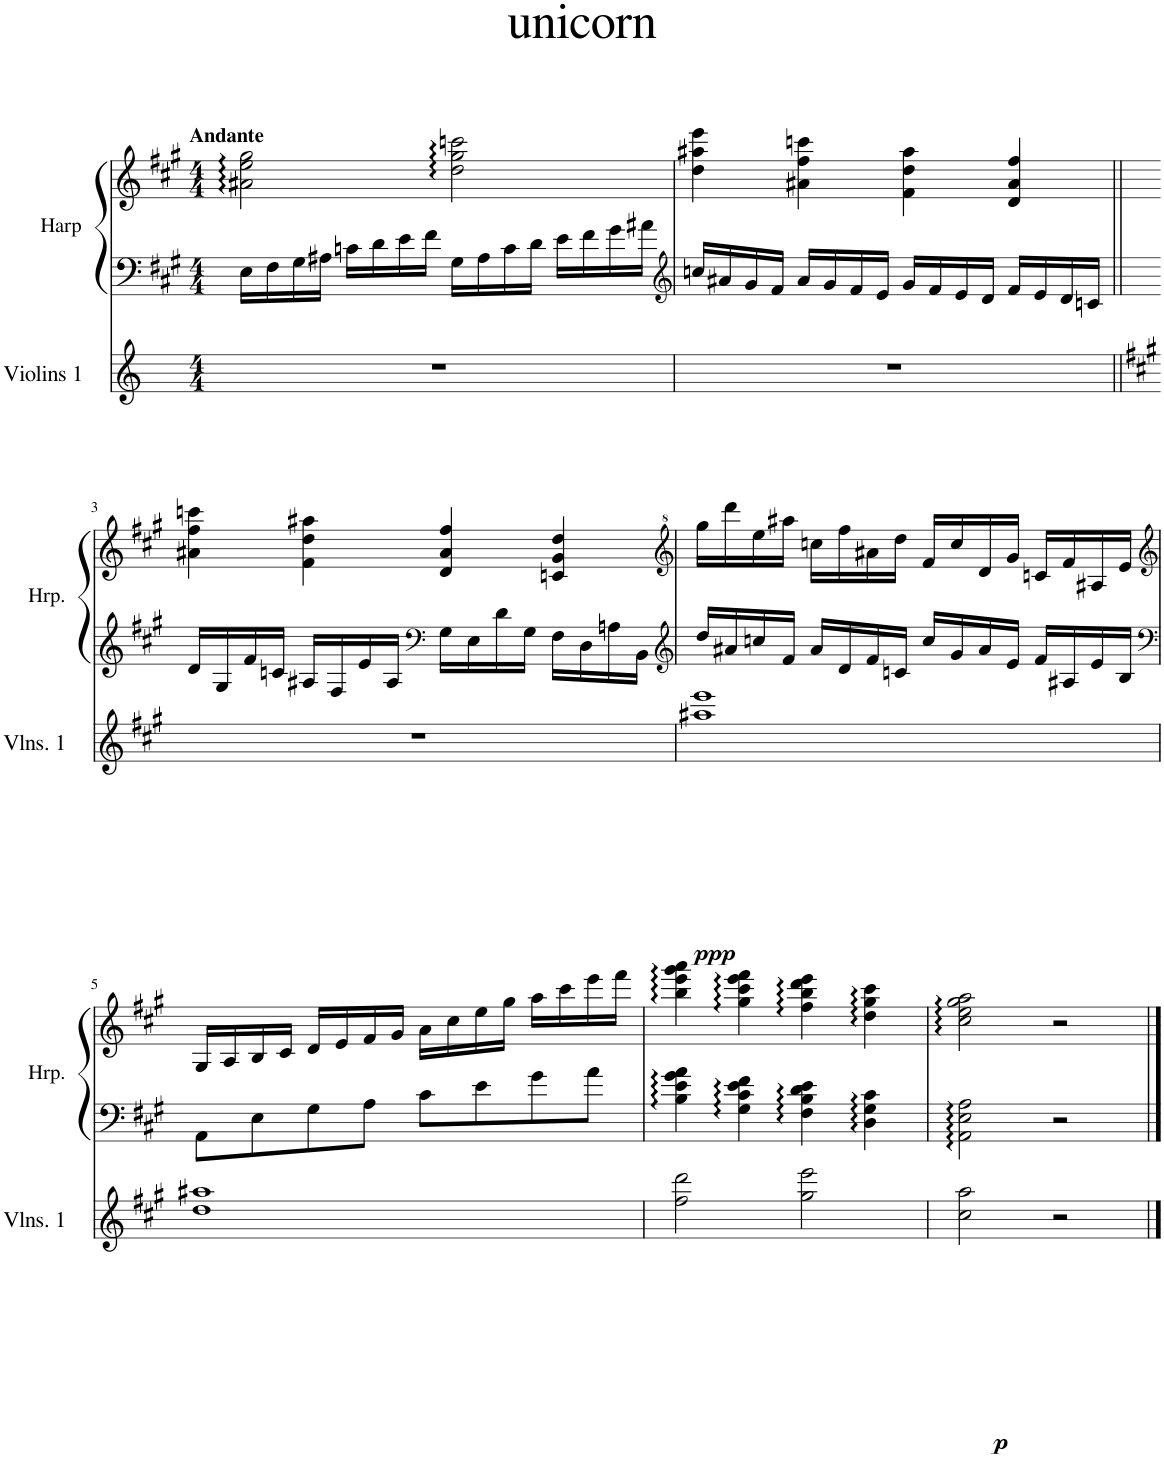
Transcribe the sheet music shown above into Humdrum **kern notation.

**kern	**dynam	**kern	**kern
*part2	*part2	*part1	*part1
*staff3	*staff3	*staff2	*staff1
*I"Violins 1	*	*I"Harp	*
*I'Vlns. 1	*	*I'Hrp.	*
*clefG2	*	*clefF4	*clefG2
*k[]	*	*k[f#c#g#]	*k[f#c#g#]
*M4/4	*	*M4/4	*M4/4
=1	=1	=1	=1
!	!	!	!LO:TX:a:B:t=Andante
1r	.	16E\LL	2a#X\:: 2ee\:: 2gg#\::
.	.	16F#\	.
.	.	16G#\	.
.	.	16A#X\JJ	.
.	.	16cn\LL	.
.	.	16d\	.
.	.	16e\	.
.	.	16f#\JJ	.
.	.	16G#\LL	2dd\:: 2gg#\:: 2cccn\::
.	.	16A#\	.
.	.	16c\	.
.	.	16d\JJ	.
.	.	16e\LL	.
.	.	16f#\	.
.	.	16g#\	.
.	.	16a#X\JJ	.
=2	=2	=2	=2
*	*	*clefG2	*
1r	.	16ccn/LL	4dd\ 4aa#X\ 4eee\
.	.	16a#X/	.
.	.	16g#/	.
.	.	16f#/JJ	.
.	.	16a#/LL	4a#X\ 4ff#\ 4cccn\
.	.	16g#/	.
.	.	16f#/	.
.	.	16e/JJ	.
.	.	16g#/LL	4f#\ 4dd\ 4aa#\
.	.	16f#/	.
.	.	16e/	.
.	.	16d/JJ	.
.	.	16f#/LL	4d/ 4a#/ 4ff#/
.	.	16e/	.
.	.	16d/	.
.	.	16cn/JJ	.
!!LO:LB:g=z
=3||	=3||	=3||	=3||
*k[f#c#g#]	*	*	*
1r	.	16d/LL	4a#X\ 4ff#\ 4cccn\
.	.	16G#/	.
.	.	16f#/	.
.	.	16cn/JJ	.
.	.	16A#X/LL	4f#\ 4dd\ 4aa#X\
.	.	16F#/	.
.	.	16e/	.
.	.	16A#/JJ	.
*	*	*clefF4	*
.	.	16G#\LL	4d/ 4a#/ 4ff#/
.	.	16E\	.
.	.	16d\	.
.	.	16G#\JJ	.
.	.	16F#\LL	4cn/ 4g#/ 4dd/
.	.	16D\	.
.	.	16An\	.
.	.	16BB\JJ	.
=4	=4	=4	=4
*	*	*clefG2	*clefG^2
!	!LO:DY:b	!	!
1aa#X 1eee	ppp	16dd/LL	16ggg#\LL
.	.	16a#X/	16dddd\
.	.	16ccn/	16eee\
.	.	16f#/JJ	16aaa#X\JJ
.	.	16a#/LL	16cccn\LL
.	.	16d/	16fff#\
.	.	16f#/	16aa#X\
.	.	16cn/JJ	16ddd\JJ
.	.	16cc/LL	16ff#/LL
.	.	16g#/	16ccc/
.	.	16a#/	16dd/
.	.	16e/JJ	16gg#/JJ
.	.	16f#/LL	16ccn/LL
.	.	16A#X/	16ff#/
.	.	16e/	16a#X/
.	.	16B/JJ	16ee/JJ
!!LO:LB:g=z
=5	=5	=5	=5
*	*	*clefF4	*clefG2
1dd 1aa#X	.	8AA\L	16G#/LL
.	.	.	16A/
.	.	8E\	16B/
.	.	.	16c#/JJ
.	.	8G#\	16d/LL
.	.	.	16e/
.	.	8A\J	16f#/
.	.	.	16g#/JJ
.	.	8c#\L	16a\LL
.	.	.	16cc#\
.	.	8e\	16ee\
.	.	.	16gg#\JJ
.	.	8g#\	16aa\LL
.	.	.	16ccc#\
.	.	8a\J	16eee\
.	.	.	16fff#\JJ
=6	=6	=6	=6
2ff#\ 2ddd\	.	4B\:: 4e\:: 4g#\:: 4a\::	4bb\:: 4eee\:: 4ggg#\:: 4aaa\::
.	.	4G#\:: 4c#\:: 4e\:: 4f#\::	4gg#\:: 4ccc#\:: 4eee\:: 4fff#\::
2gg#\ 2eee\	.	4F#\:: 4B\:: 4d\:: 4e\::	4ff#\:: 4bb\:: 4ddd\:: 4eee\::
.	.	4D\:: 4G#\:: 4c#\::	4dd\:: 4gg#\:: 4ccc#\::
=7	=7	=7	=7
!	!LO:DY:b	!	!
2cc#\ 2aa\	p	2AA\:: 2E\:: 2A\::	2cc#\:: 2ee\:: 2gg#\:: 2aa\::
2r	.	2r	2r
==	==	==	==
*-	*-	*-	*-
